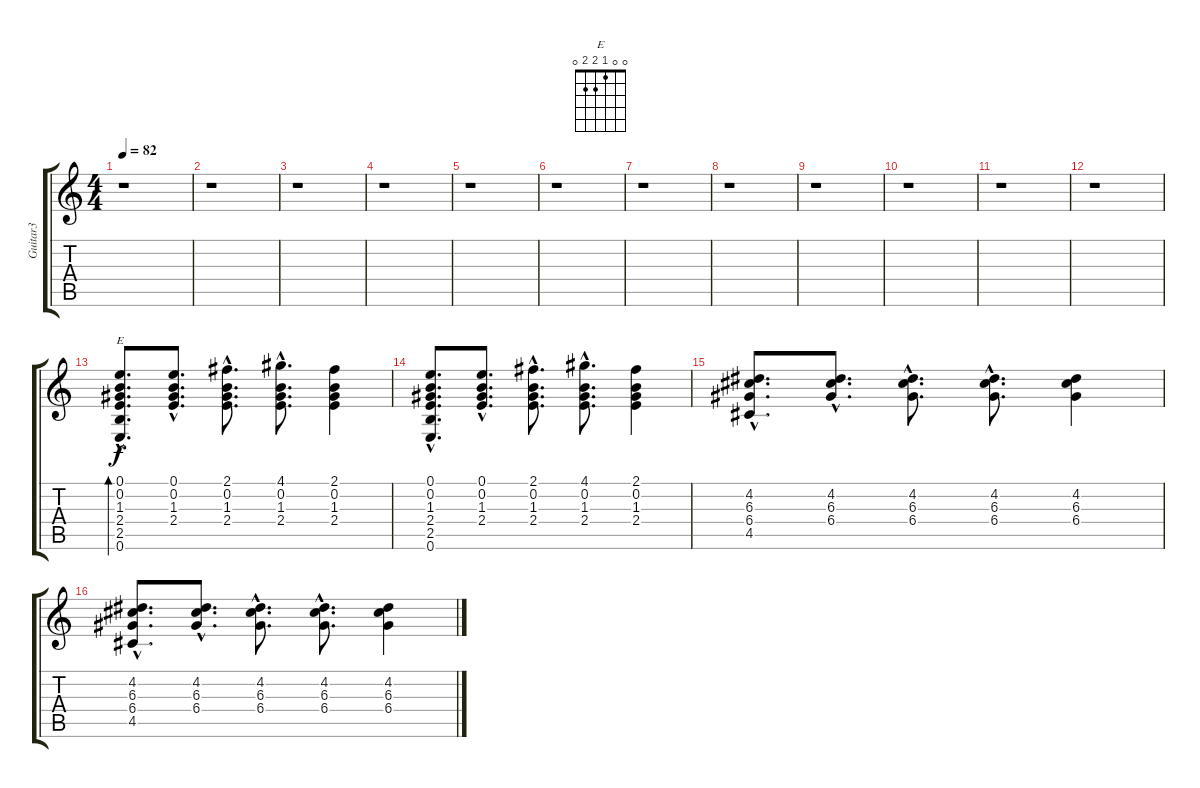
\track ("Guitar3" "Guitar3") {instrument electricguitarclean}
\staff {score tabs}
\tuning (E4 B3 G3 D3 A2 E2) {hide}
\chord ("E" 0 0 1 2 2 0)
\ts (4 4)
\tempo 82
\clef g2
\ks c
r.1{dy f} |
r.1 |
r.1 |
r.1 |
r.1 |
r.1 |
r.1 |
r.1 |
r.1 |
r.1 |
r.1 |
r.1 |
(0.1{hac} 0.2{hac} 1.3{hac} 2.4{hac} 2.5{hac} 0.6{hac}).8{d bd 60 ch "E"} (0.1{hac} 0.2{hac} 1.3{hac} 2.4{hac}).8{d} (2.1{hac} 0.2{hac} 1.3{hac} 2.4{hac}).8{d} (4.1{hac} 0.2{hac} 1.3{hac} 2.4{hac}).8{d} (2.1 0.2 1.3 2.4).4 |
(0.1{hac} 0.2{hac} 1.3{hac} 2.4{hac} 2.5{hac} 0.6{hac}).8{d} (0.1{hac} 0.2{hac} 1.3{hac} 2.4{hac}).8{d} (2.1{hac} 0.2{hac} 1.3{hac} 2.4{hac}).8{d} (4.1{hac} 0.2{hac} 1.3{hac} 2.4{hac}).8{d} (2.1 0.2 1.3 2.4).4 |
(4.2{hac} 6.3{hac} 6.4{hac} 4.5{hac}).8{d} (4.2{hac} 6.3{hac} 6.4{hac}).8{d} (4.2{hac} 6.3{hac} 6.4{hac}).8{d} (4.2{hac} 6.3{hac} 6.4{hac}).8{d} (4.2 6.3 6.4).4 |
(4.2{hac} 6.3{hac} 6.4{hac} 4.5{hac}).8{d} (4.2{hac} 6.3{hac} 6.4{hac}).8{d} (4.2{hac} 6.3{hac} 6.4{hac}).8{d} (4.2{hac} 6.3{hac} 6.4{hac}).8{d} (4.2 6.3 6.4).4
